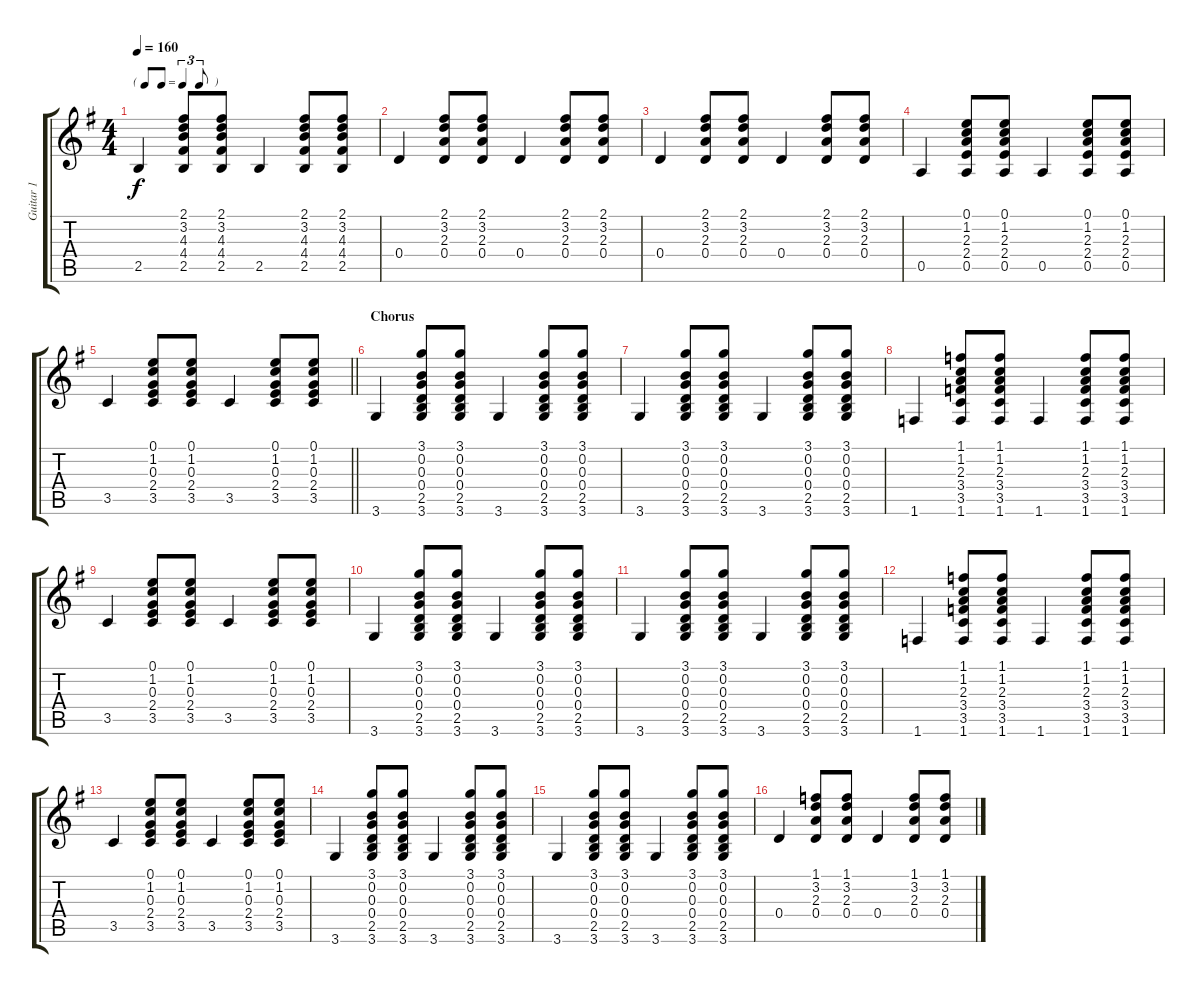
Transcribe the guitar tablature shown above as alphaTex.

\track ("Guitar 1" "Guitar 1") {instrument acousticguitarsteel}
\staff {score tabs}
\tuning (E4 B3 G3 D3 A2 E2) {hide}
\ts (4 4)
\tf triplet8th
\tempo 160
\clef g2
\ks g
2.5.4{dy f} (2.1 3.2 4.3 4.4 2.5).8 (2.1 3.2 4.3 4.4 2.5).8 2.5.4 (2.1 3.2 4.3 4.4 2.5).8 (2.1 3.2 4.3 4.4 2.5).8 |
0.4.4 (2.1 3.2 2.3 0.4).8 (2.1 3.2 2.3 0.4).8 0.4.4 (2.1 3.2 2.3 0.4).8 (2.1 3.2 2.3 0.4).8 |
0.4.4 (2.1 3.2 2.3 0.4).8 (2.1 3.2 2.3 0.4).8 0.4.4 (2.1 3.2 2.3 0.4).8 (2.1 3.2 2.3 0.4).8 |
0.5.4 (0.1 1.2 2.3 2.4 0.5).8 (0.1 1.2 2.3 2.4 0.5).8 0.5.4 (0.1 1.2 2.3 2.4 0.5).8 (0.1 1.2 2.3 2.4 0.5).8 |
\barLineRight lightlight
3.5.4 (0.1 1.2 0.3 2.4 3.5).8 (0.1 1.2 0.3 2.4 3.5).8 3.5.4 (0.1 1.2 0.3 2.4 3.5).8 (0.1 1.2 0.3 2.4 3.5).8 |
\section ("" "Chorus")
3.6.4 (3.1 0.2 0.3 0.4 2.5 3.6).8 (3.1 0.2 0.3 0.4 2.5 3.6).8 3.6.4 (3.1 0.2 0.3 0.4 2.5 3.6).8 (3.1 0.2 0.3 0.4 2.5 3.6).8 |
3.6.4 (3.1 0.2 0.3 0.4 2.5 3.6).8 (3.1 0.2 0.3 0.4 2.5 3.6).8 3.6.4 (3.1 0.2 0.3 0.4 2.5 3.6).8 (3.1 0.2 0.3 0.4 2.5 3.6).8 |
1.6.4 (1.1 1.2 2.3 3.4 3.5 1.6).8 (1.1 1.2 2.3 3.4 3.5 1.6).8 1.6.4 (1.1 1.2 2.3 3.4 3.5 1.6).8 (1.1 1.2 2.3 3.4 3.5 1.6).8 |
3.5.4 (0.1 1.2 0.3 2.4 3.5).8 (0.1 1.2 0.3 2.4 3.5).8 3.5.4 (0.1 1.2 0.3 2.4 3.5).8 (0.1 1.2 0.3 2.4 3.5).8 |
3.6.4 (3.1 0.2 0.3 0.4 2.5 3.6).8 (3.1 0.2 0.3 0.4 2.5 3.6).8 3.6.4 (3.1 0.2 0.3 0.4 2.5 3.6).8 (3.1 0.2 0.3 0.4 2.5 3.6).8 |
3.6.4 (3.1 0.2 0.3 0.4 2.5 3.6).8 (3.1 0.2 0.3 0.4 2.5 3.6).8 3.6.4 (3.1 0.2 0.3 0.4 2.5 3.6).8 (3.1 0.2 0.3 0.4 2.5 3.6).8 |
1.6.4 (1.1 1.2 2.3 3.4 3.5 1.6).8 (1.1 1.2 2.3 3.4 3.5 1.6).8 1.6.4 (1.1 1.2 2.3 3.4 3.5 1.6).8 (1.1 1.2 2.3 3.4 3.5 1.6).8 |
3.5.4 (0.1 1.2 0.3 2.4 3.5).8 (0.1 1.2 0.3 2.4 3.5).8 3.5.4 (0.1 1.2 0.3 2.4 3.5).8 (0.1 1.2 0.3 2.4 3.5).8 |
3.6.4 (3.1 0.2 0.3 0.4 2.5 3.6).8 (3.1 0.2 0.3 0.4 2.5 3.6).8 3.6.4 (3.1 0.2 0.3 0.4 2.5 3.6).8 (3.1 0.2 0.3 0.4 2.5 3.6).8 |
3.6.4 (3.1 0.2 0.3 0.4 2.5 3.6).8 (3.1 0.2 0.3 0.4 2.5 3.6).8 3.6.4 (3.1 0.2 0.3 0.4 2.5 3.6).8 (3.1 0.2 0.3 0.4 2.5 3.6).8 |
0.4.4 (1.1 3.2 2.3 0.4).8 (1.1 3.2 2.3 0.4).8 0.4.4 (1.1 3.2 2.3 0.4).8 (1.1 3.2 2.3 0.4).8
